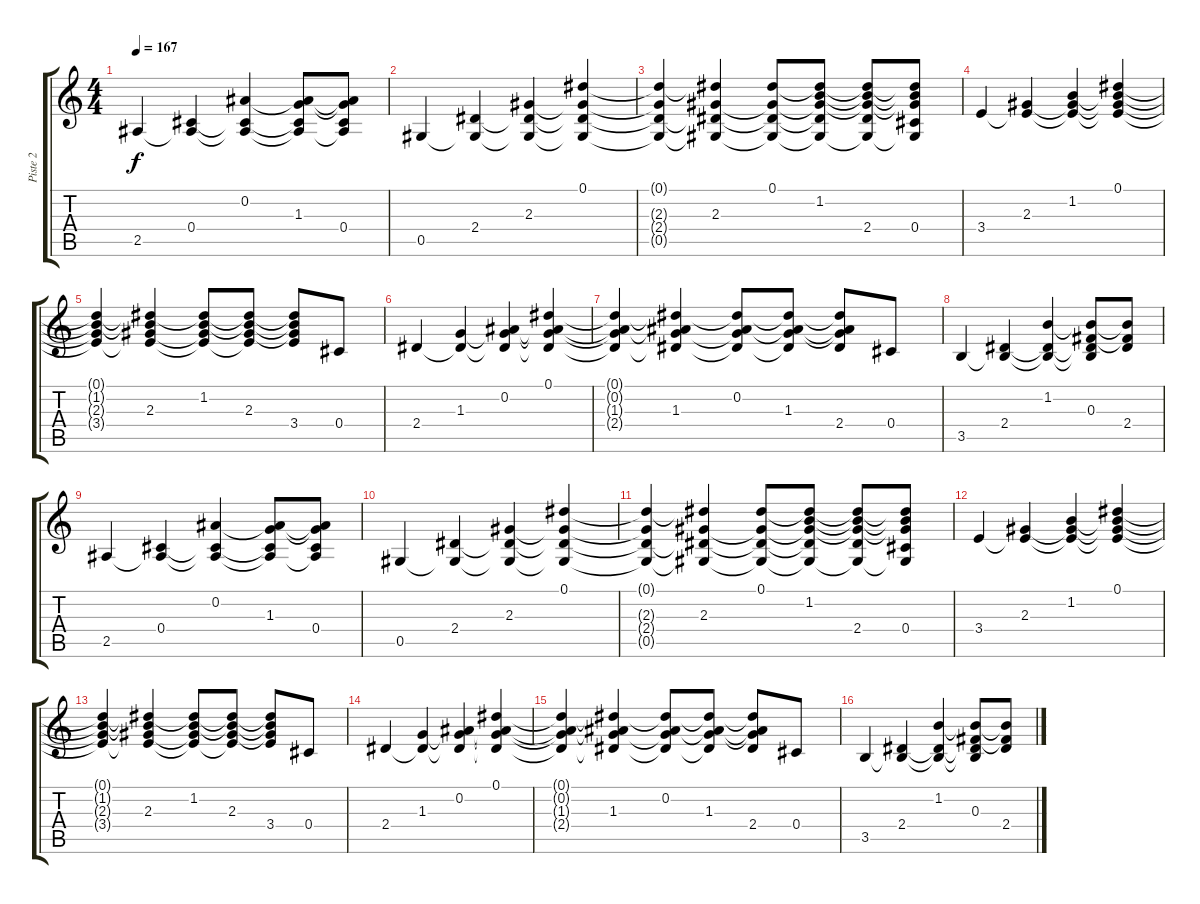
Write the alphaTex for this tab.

\track ("Piste 2" "Piste 2") {instrument overdrivenguitar}
\staff {score tabs}
\tuning (Eb4 Bb3 Gb3 Db3 Ab2 Db2) {hide}
\ts (4 4)
\tempo 167
\clef g2
\ks c
2.5.4{dy f} (0.4 2.5{t}).4 (0.2 0.4{t} 2.5{t}).4 (0.2{t} 1.3 0.4{t} 2.5{t}).8 (0.2{t} 1.3{t} 0.4 2.5{t}).8 |
0.5.4 (2.4 0.5{t}).4 (2.3 2.4{t} 0.5{t}).4 (0.1 2.3{t} 2.4{t} 0.5{t}).4 |
(0.1{t} 2.3{t} 2.4{t} 0.5{t}).4 (0.1{t} 2.3 2.4{t} 0.5{t}).4 (0.1 2.3{t} 2.4{t} 0.5{t}).8 (0.1{t} 1.2 2.3{t} 2.4{t} 0.5{t}).8 (0.1{t} 1.2{t} 2.3{t} 2.4 0.5{t}).8 (0.1{t} 1.2{t} 2.3{t} 0.4 0.5{t}).8 |
3.4.4 (2.3 3.4{t}).4 (1.2 2.3{t} 3.4{t}).4 (0.1 1.2{t} 2.3{t} 3.4{t}).4 |
(0.1{t} 1.2{t} 2.3{t} 3.4{t}).4 (0.1{t} 1.2{t} 2.3 3.4{t}).4 (0.1{t} 1.2 2.3{t} 3.4{t}).8 (0.1{t} 1.2{t} 2.3 3.4{t}).8 (0.1{t} 1.2{t} 2.3{t} 3.4).8 0.4.8 |
2.4.4 (1.3 2.4{t}).4 (0.2 1.3{t} 2.4{t}).4 (0.1 0.2{t} 1.3{t} 2.4{t}).4 |
(0.1{t} 0.2{t} 1.3{t} 2.4{t}).4 (0.1{t} 0.2{t} 1.3 2.4{t}).4 (0.1{t} 0.2 1.3{t} 2.4{t}).8 (0.1{t} 0.2{t} 1.3 2.4{t}).8 (0.1{t} 0.2{t} 1.3{t} 2.4).8 0.4.8 |
3.5.4 (2.4 3.5{t}).4 (1.2 2.4{t} 3.5{t}).4 (1.2{t} 0.3 2.4{t} 3.5{t}).8 (1.2{t} 0.3{t} 2.4).8 |
2.5.4 (0.4 2.5{t}).4 (0.2 0.4{t} 2.5{t}).4 (0.2{t} 1.3 0.4{t} 2.5{t}).8 (0.2{t} 1.3{t} 0.4 2.5{t}).8 |
0.5.4 (2.4 0.5{t}).4 (2.3 2.4{t} 0.5{t}).4 (0.1 2.3{t} 2.4{t} 0.5{t}).4 |
(0.1{t} 2.3{t} 2.4{t} 0.5{t}).4 (0.1{t} 2.3 2.4{t} 0.5{t}).4 (0.1 2.3{t} 2.4{t} 0.5{t}).8 (0.1{t} 1.2 2.3{t} 2.4{t} 0.5{t}).8 (0.1{t} 1.2{t} 2.3{t} 2.4 0.5{t}).8 (0.1{t} 1.2{t} 2.3{t} 0.4 0.5{t}).8 |
3.4.4 (2.3 3.4{t}).4 (1.2 2.3{t} 3.4{t}).4 (0.1 1.2{t} 2.3{t} 3.4{t}).4 |
(0.1{t} 1.2{t} 2.3{t} 3.4{t}).4 (0.1{t} 1.2{t} 2.3 3.4{t}).4 (0.1{t} 1.2 2.3{t} 3.4{t}).8 (0.1{t} 1.2{t} 2.3 3.4{t}).8 (0.1{t} 1.2{t} 2.3{t} 3.4).8 0.4.8 |
2.4.4 (1.3 2.4{t}).4 (0.2 1.3{t} 2.4{t}).4 (0.1 0.2{t} 1.3{t} 2.4{t}).4 |
(0.1{t} 0.2{t} 1.3{t} 2.4{t}).4 (0.1{t} 0.2{t} 1.3 2.4{t}).4 (0.1{t} 0.2 1.3{t} 2.4{t}).8 (0.1{t} 0.2{t} 1.3 2.4{t}).8 (0.1{t} 0.2{t} 1.3{t} 2.4).8 0.4.8 |
3.5.4 (2.4 3.5{t}).4 (1.2 2.4{t} 3.5{t}).4 (1.2{t} 0.3 2.4{t} 3.5{t}).8 (1.2{t} 0.3{t} 2.4).8
